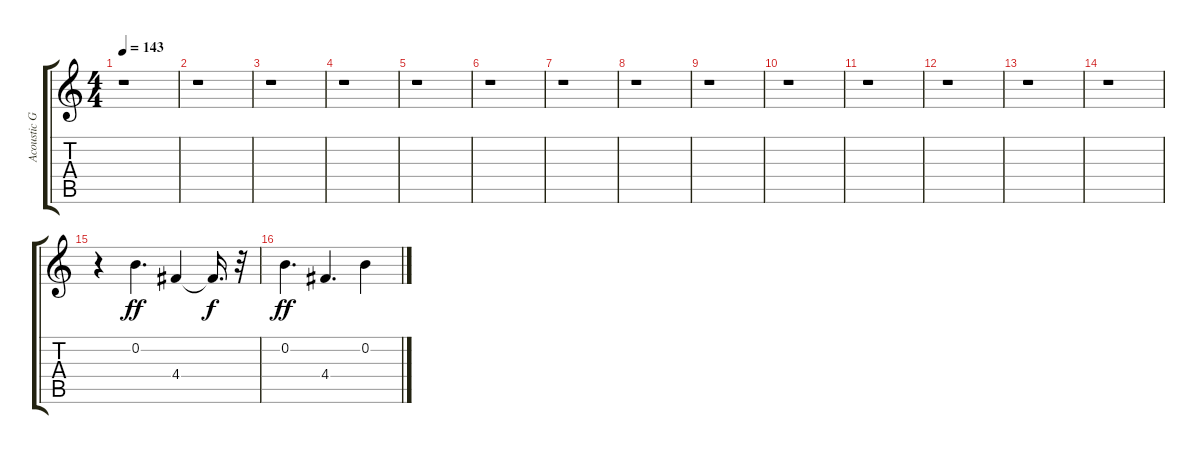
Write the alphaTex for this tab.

\track ("Acoustic Guitar     " "Acoustic G") {instrument acousticguitarsteel}
\staff {score tabs}
\tuning (E4 B3 G3 D3 A2 E2) {hide}
\ts (4 4)
\tempo 143
\clef g2
\ks c
r.1{dy f} |
r.1 |
r.1 |
r.1 |
r.1 |
r.1 |
r.1 |
r.1 |
r.1 |
r.1 |
r.1 |
r.1 |
r.1 |
r.1 |
r.4 0.2.4{d dy ff} 4.4.4 4.4{t}.16{d dy f} r.32 |
0.2.4{d dy ff} 4.4.4{d} 0.2.4
